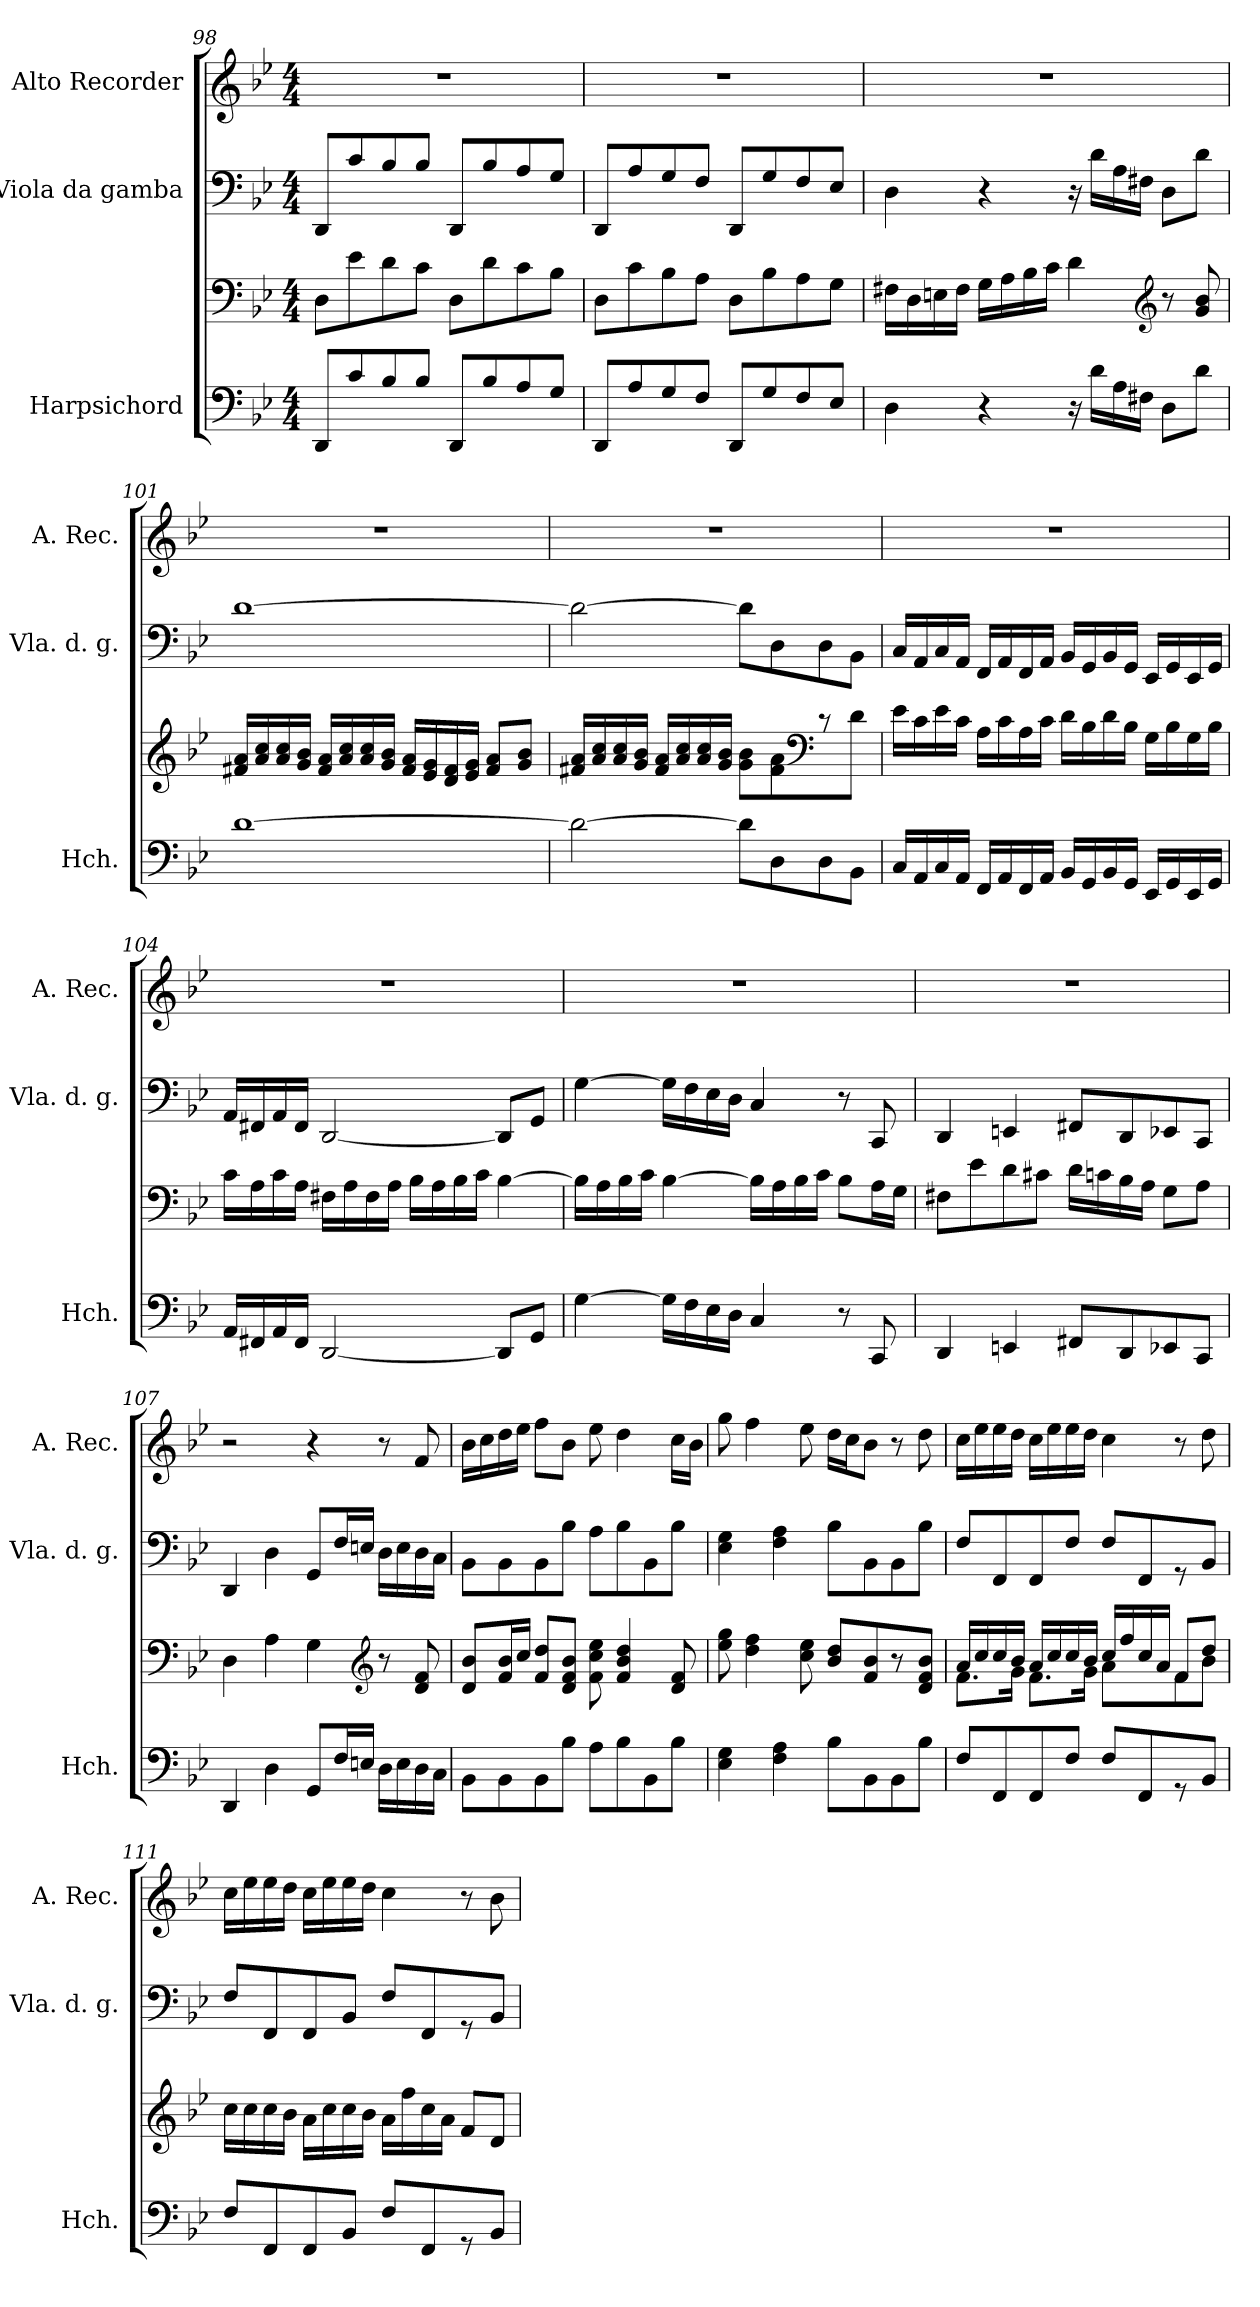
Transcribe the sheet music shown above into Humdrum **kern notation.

**kern	**kern	**kern	**kern
*part3	*part3	*part2	*part1
*staff4	*staff3	*staff2	*staff1
*I"Harpsichord	*	*I"Viola da gamba	*I"Alto Recorder
*I'Hch.	*	*I'Vla. d. g.	*I'A. Rec.
*clefF4	*clefF4	*clefF4	*clefG2
*k[b-e-]	*k[b-e-]	*k[b-e-]	*k[b-e-]
*B-:	*B-:	*B-:	*B-:
*M4/4	*M4/4	*M4/4	*M4/4
=98	=98	=98	=98
8DD/L	8D\L	8DD/L	1r
8c/	8e-\	8c/	.
8B-/	8d\	8B-/	.
8B-/J	8c\J	8B-/J	.
8DD/L	8D\L	8DD/L	.
8B-/	8d\	8B-/	.
8A/	8c\	8A/	.
8G/J	8B-\J	8G/J	.
!!LO:LB:g=z
=99	=99	=99	=99
8DD/L	8D\L	8DD/L	1r
8A/	8c\	8A/	.
8G/	8B-\	8G/	.
8F/J	8A\J	8F/J	.
8DD/L	8D\L	8DD/L	.
8G/	8B-\	8G/	.
8F/	8A\	8F/	.
8E-/J	8G\J	8E-/J	.
=100	=100	=100	=100
4D\	16F#X\LL	4D\	1r
.	16D\	.	.
.	16En\	.	.
.	16F#\JJ	.	.
4r	16G\LL	4r	.
.	16A\	.	.
.	16B-\	.	.
.	16c\JJ	.	.
16r	4d\	16r	.
16d\LL	.	16d\LL	.
16A\	.	16A\	.
16F#X\JJ	.	16F#X\JJ	.
*	*clefG2	*	*
8D\L	8r	8D\L	.
8d\J	8g/ 8b-/	8d\J	.
=101	=101	=101	=101
[1d	16f#X/ 16a/LL	[1d	1r
.	16a/ 16cc/	.	.
.	16a/ 16cc/	.	.
.	16g/ 16b-/JJ	.	.
.	16f#/ 16a/LL	.	.
.	16a/ 16cc/	.	.
.	16a/ 16cc/	.	.
.	16g/ 16b-/JJ	.	.
.	16f#/ 16a/LL	.	.
.	16e-/ 16g/	.	.
.	16d/ 16f#/	.	.
.	16e-/ 16g/JJ	.	.
.	8f#/ 8a/L	.	.
.	8g/ 8b-/J	.	.
=102	=102	=102	=102
2d\_	16f#X/ 16a/LL	2d\_	1r
.	16a/ 16cc/	.	.
.	16a/ 16cc/	.	.
.	16g/ 16b-/JJ	.	.
.	16f#/ 16a/LL	.	.
.	16a/ 16cc/	.	.
.	16a/ 16cc/	.	.
.	16g/ 16b-/JJ	.	.
8d\L]	8g\ 8b-\L	8d\L]	.
8D\	8f#\ 8a\	8D\	.
*	*clefF4	*	*
8D\	8r	8D\	.
8BB-\J	8d\J	8BB-\J	.
=103	=103	=103	=103
16C/LL	16e-\LL	16C/LL	1r
16AA/	16c\	16AA/	.
16C/	16e-\	16C/	.
16AA/JJ	16c\JJ	16AA/JJ	.
16FF/LL	16A\LL	16FF/LL	.
16AA/	16c\	16AA/	.
16FF/	16A\	16FF/	.
16AA/JJ	16c\JJ	16AA/JJ	.
16BB-/LL	16d\LL	16BB-/LL	.
16GG/	16B-\	16GG/	.
16BB-/	16d\	16BB-/	.
16GG/JJ	16B-\JJ	16GG/JJ	.
16EE-/LL	16G\LL	16EE-/LL	.
16GG/	16B-\	16GG/	.
16EE-/	16G\	16EE-/	.
16GG/JJ	16B-\JJ	16GG/JJ	.
=104	=104	=104	=104
16AA/LL	16c\LL	16AA/LL	1r
16FF#X/	16A\	16FF#X/	.
16AA/	16c\	16AA/	.
16FF#/JJ	16A\JJ	16FF#/JJ	.
[2DD/	16F#X\LL	[2DD/	.
.	16A\	.	.
.	16F#\	.	.
.	16A\JJ	.	.
.	16B-\LL	.	.
.	16A\	.	.
.	16B-\	.	.
.	16c\JJ	.	.
8DD/L]	[4B-\	8DD/L]	.
8GG/J	.	8GG/J	.
!!LO:LB:g=z
=105	=105	=105	=105
[4G\	16B-\LL]	[4G\	1r
.	16A\	.	.
.	16B-\	.	.
.	16c\JJ	.	.
16G\LL]	[4B-\	16G\LL]	.
16F\	.	16F\	.
16E-\	.	16E-\	.
16D\JJ	.	16D\JJ	.
4C/	16B-\LL]	4C/	.
.	16A\	.	.
.	16B-\	.	.
.	16c\JJ	.	.
8r	8B-\L	8r	.
8CC/	16A\L	8CC/	.
.	16G\JJ	.	.
=106	=106	=106	=106
4DD/	8F#X\L	4DD/	1r
.	8e-\	.	.
4EEn/	8d\	4EEn/	.
.	8c#X\J	.	.
8FF#X/L	16d\LL	8FF#X/L	.
.	16cn\	.	.
8DD/	16B-\	8DD/	.
.	16A\JJ	.	.
8EE-X/	8G\L	8EE-X/	.
8CC/J	8A\J	8CC/J	.
=107	=107	=107	=107
4DD/	4D\	4DD/	2r
4D\	4A\	4D\	.
8GG/L	4G\	8GG/L	4r
16F/L	.	16F/L	.
16En/JJ	.	16En/JJ	.
*	*clefG2	*	*
16D\LL	8r	16D\LL	8r
16E\	.	16E\	.
16D\	8d/ 8f/	16D\	8f/
16C\JJ	.	16C\JJ	.
=108	=108	=108	=108
8BB-\L	8d/ 8b-/L	8BB-\L	16b-\LL
.	.	.	16cc\
8BB-\	16f/ 16b-/L	8BB-\	16dd\
.	16cc/JJ	.	16ee-\JJ
8BB-\	8f/ 8dd/L	8BB-\	8ff\L
8B-\J	8d/ 8f/ 8b-/J	8B-\J	8b-\J
8A\L	8f\ 8cc\ 8ee-\	8A\L	8ee-\
8B-\	4f/ 4b-/ 4dd/	8B-\	4dd\
8BB-\	.	8BB-\	.
8B-\J	8d/ 8f/	8B-\J	16cc\LL
.	.	.	16b-\JJ
=109	=109	=109	=109
4E-\ 4G\	8ee-\ 8gg\	4E-\ 4G\	8gg\
.	4dd\ 4ff\	.	4ff\
4F\ 4A\	.	4F\ 4A\	.
.	8cc\ 8ee-\	.	8ee-\
8B-\L	8b-/ 8dd/L	8B-\L	16dd\LL
.	.	.	16cc\J
8BB-\	8f/ 8b-/	8BB-\	8b-\J
8BB-\	8r	8BB-\	8r
8B-\J	8d/ 8f/ 8b-/J	8B-\J	8dd\
=110	=110	=110	=110
*	*^	*	*
8F/L	16a/LL	8.f\L	8F/L	16cc\LL
.	16cc/	.	.	16ee-\
8FF/	16cc/	.	8FF/	16ee-\
.	16b-/JJ	16g\Jk	.	16dd\JJ
8FF/	16a/LL	8.f\L	8FF/	16cc\LL
.	16cc/	.	.	16ee-\
8F/J	16cc/	.	8F/J	16ee-\
.	16b-/JJ	16g\Jk	.	16dd\JJ
8F/L	16cc/LL	8a\L	8F/L	4cc\
.	16ff/	.	.	.
8FF/	16cc/	8ryy	8FF/	.
.	16a/JJ	.	.	.
8r	8f/L	8f\	8r	8r
8BB-/J	8dd/J	8b-\J	8BB-/J	8dd\
*	*v	*v	*	*
!!LO:LB:g=z
=111	=111	=111	=111
8F/L	16cc\LL	8F/L	16cc\LL
.	16cc\	.	16ee-\
8FF/	16cc\	8FF/	16ee-\
.	16b-\JJ	.	16dd\JJ
8FF/	16a\LL	8FF/	16cc\LL
.	16cc\	.	16ee-\
8BB-/J	16cc\	8BB-/J	16ee-\
.	16b-\JJ	.	16dd\JJ
8F/L	16a\LL	8F/L	4cc\
.	16ff\	.	.
8FF/	16cc\	8FF/	.
.	16a\JJ	.	.
8r	8f/L	8r	8r
8BB-/J	8d/J	8BB-/J	8b-\
=	=	=	=
*-	*-	*-	*-
